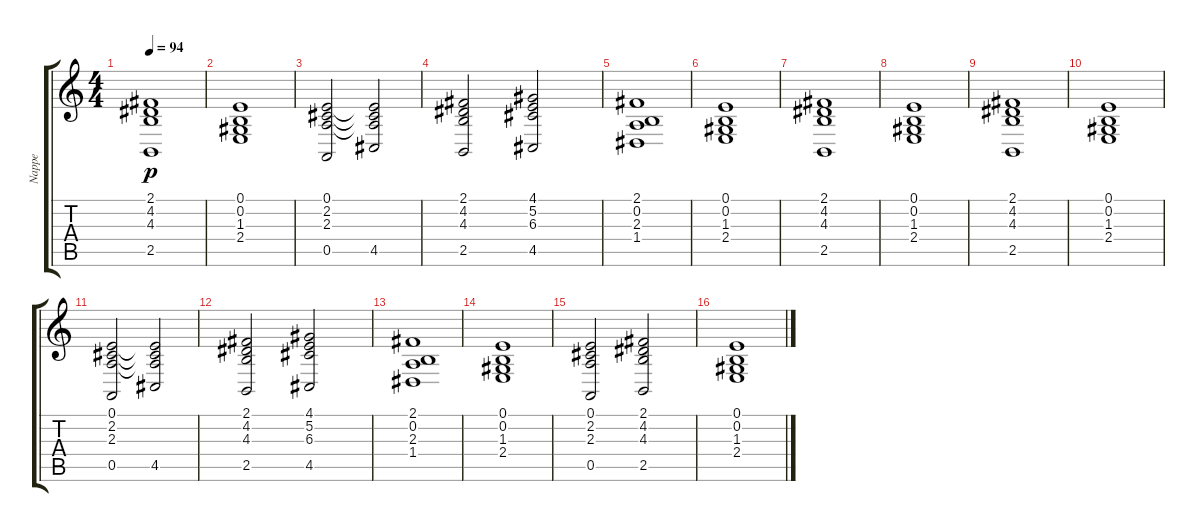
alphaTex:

\track ("Nappe" "Nappe") {instrument pad2warm}
\staff {score tabs}
\tuning (E4 B3 G3 D3 A2 E2) {hide}
\ts (4 4)
\tempo 94
\clef g2
\ks c
(2.1 4.2 4.3 2.5).1{dy p} |
(0.1 0.2 1.3 2.4).1 |
(0.1 2.2 2.3 0.5).2 (0.1{t} 2.2{t} 2.3{t} 4.5).2 |
(2.1 4.2 4.3 2.5).2 (4.1 5.2 6.3 4.5).2 |
(2.1 0.2 2.3 1.4).1 |
(0.1 0.2 1.3 2.4).1 |
(2.1 4.2 4.3 2.5).1 |
(0.1 0.2 1.3 2.4).1 |
(2.1 4.2 4.3 2.5).1 |
(0.1 0.2 1.3 2.4).1 |
(0.1 2.2 2.3 0.5).2 (0.1{t} 2.2{t} 2.3{t} 4.5).2 |
(2.1 4.2 4.3 2.5).2 (4.1 5.2 6.3 4.5).2 |
(2.1 0.2 2.3 1.4).1 |
(0.1 0.2 1.3 2.4).1 |
(0.1 2.2 2.3 0.5).2 (2.1 4.2 4.3 2.5).2 |
(0.1 0.2 1.3 2.4).1
